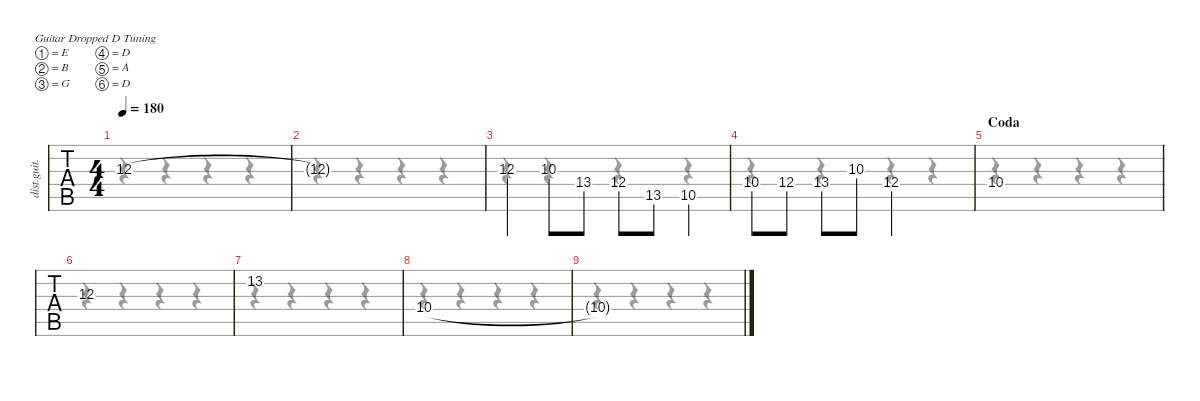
\defaultSystemsLayout 4
\hideDynamics
\bracketExtendMode nobrackets
\track ("Lead" "dist.guit.") {instrument distortionguitar}
\staff {tabs}
\tuning (E4 B3 G3 D3 A2 D2)
\voice
\ts (4 4)
\tempo 180
\clef g2
\ks c
12.3.1{dy f} |
12.3{t}.1 |
12.3.4 10.3.8 13.4{acc #}.8 12.4.8 13.5{acc #}.8 10.5.4 |
10.4.8 12.4.8 13.4{acc #}.8 10.3.8 12.4.2 |
\section ("" "Coda")
10.4.1 |
12.3.1 |
13.2.1 |
10.4.1 |
10.4{t}.1
\voice
\clef g2
\ottava regular
\simile none
\ks c
r.4{dy mf} r.4 r.4 r.4 |
r.4 r.4 r.4 r.4 |
r.4 r.4 r.4 r.4 |
r.4 r.4 r.4 r.4 |
r.4 r.4 r.4 r.4 |
r.4 r.4 r.4 r.4 |
r.4 r.4 r.4 r.4 |
r.4 r.4 r.4 r.4 |
r.4 r.4 r.4 r.4
